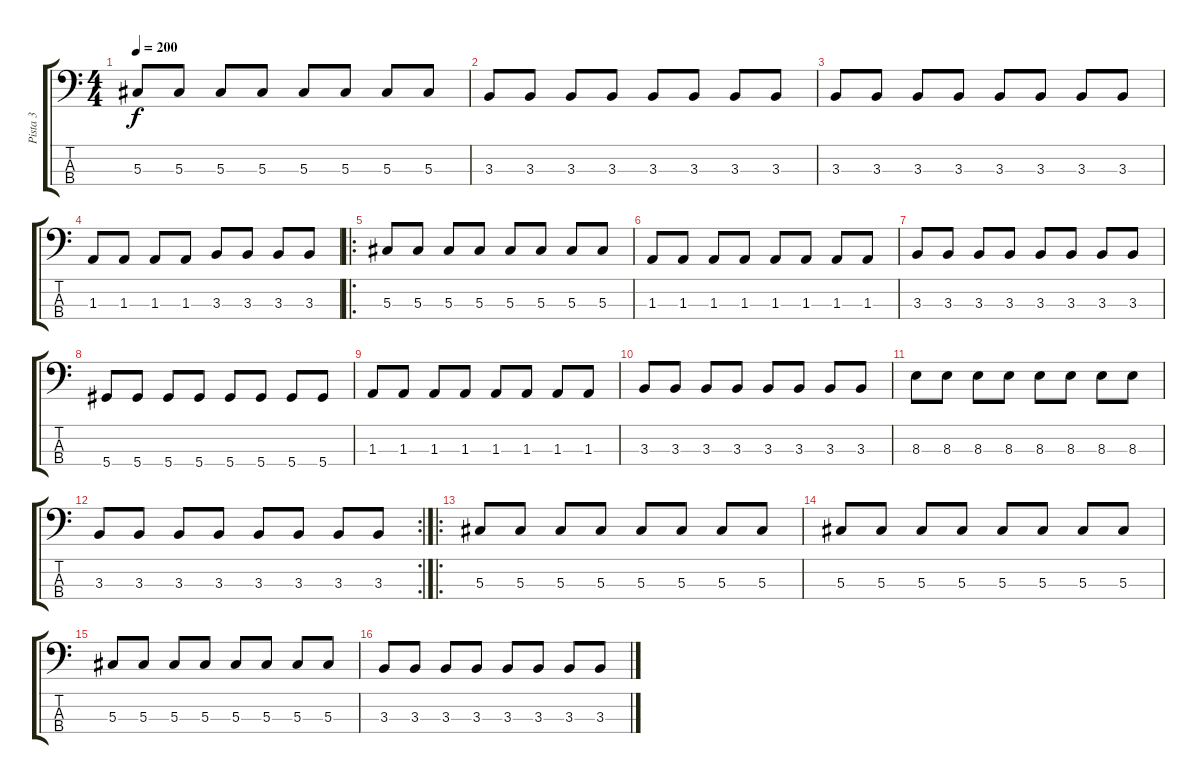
\track ("Pista 3" "Pista 3") {instrument electricbassfinger}
\staff {score tabs}
\tuning (Gb2 Db2 Ab1 Eb1) {hide}
\ts (4 4)
\tempo 200
\clef f4
\ks c
5.3.8{dy f} 5.3.8 5.3.8 5.3.8 5.3.8 5.3.8 5.3.8 5.3.8 |
3.3.8 3.3.8 3.3.8 3.3.8 3.3.8 3.3.8 3.3.8 3.3.8 |
3.3.8 3.3.8 3.3.8 3.3.8 3.3.8 3.3.8 3.3.8 3.3.8 |
1.3.8 1.3.8 1.3.8 1.3.8 3.3.8 3.3.8 3.3.8 3.3.8 |
\ro
5.3.8 5.3.8 5.3.8 5.3.8 5.3.8 5.3.8 5.3.8 5.3.8 |
1.3.8 1.3.8 1.3.8 1.3.8 1.3.8 1.3.8 1.3.8 1.3.8 |
3.3.8 3.3.8 3.3.8 3.3.8 3.3.8 3.3.8 3.3.8 3.3.8 |
5.4.8 5.4.8 5.4.8 5.4.8 5.4.8 5.4.8 5.4.8 5.4.8 |
1.3.8 1.3.8 1.3.8 1.3.8 1.3.8 1.3.8 1.3.8 1.3.8 |
3.3.8 3.3.8 3.3.8 3.3.8 3.3.8 3.3.8 3.3.8 3.3.8 |
8.3.8 8.3.8 8.3.8 8.3.8 8.3.8 8.3.8 8.3.8 8.3.8 |
\rc 2
3.3.8 3.3.8 3.3.8 3.3.8 3.3.8 3.3.8 3.3.8 3.3.8 |
\ro
5.3.8 5.3.8 5.3.8 5.3.8 5.3.8 5.3.8 5.3.8 5.3.8 |
5.3.8 5.3.8 5.3.8 5.3.8 5.3.8 5.3.8 5.3.8 5.3.8 |
5.3.8 5.3.8 5.3.8 5.3.8 5.3.8 5.3.8 5.3.8 5.3.8 |
3.3.8 3.3.8 3.3.8 3.3.8 3.3.8 3.3.8 3.3.8 3.3.8
